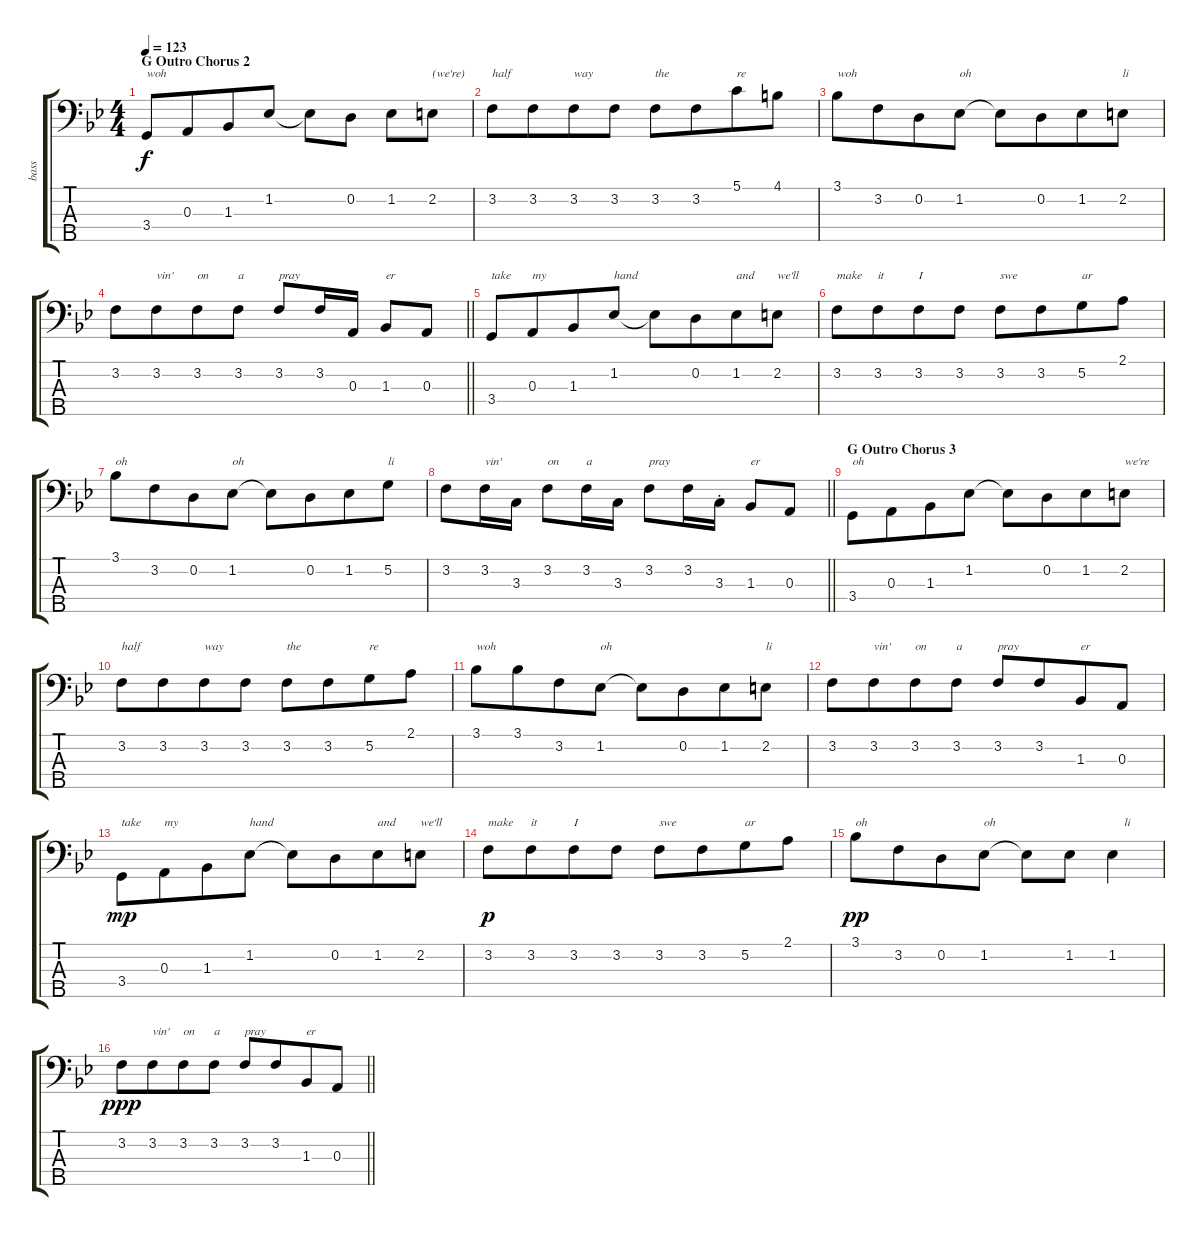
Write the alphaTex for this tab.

\track ("bass" "bass") {instrument electricbasspick}
\staff {score tabs}
\tuning (G2 D2 A1 E1 B0) {hide}
\ts (4 4)
\section ("" "G Outro Chorus 2")
\tempo 123
\clef f4
\ks bb
3.4.8{txt "woh" dy f} 0.3.8{beam merge} 1.3.8 1.2.8 1.2{t}.8 0.2.8 1.2.8 2.2.8{txt "(we're)"} |
3.2.8{txt "half"} 3.2.8{beam merge} 3.2.8{txt "way"} 3.2.8 3.2.8{txt "the"} 3.2.8{beam merge} 5.1.8{txt "re"} 4.1.8 |
3.1.8{txt "woh"} 3.2.8{beam merge} 0.2.8 1.2.8{txt "oh"} 1.2{t}.8 0.2.8{beam merge} 1.2.8 2.2.8{txt "li"} |
\barLineRight lightlight
3.2.8 3.2.8{txt "vin'" beam merge} 3.2.8{txt "on"} 3.2.8{txt "a"} 3.2.8{txt "pray"} 3.2.16 0.3.16 1.3.8{txt "er"} 0.3.8 |
3.4.8{txt "take"} 0.3.8{txt "my" beam merge} 1.3.8 1.2.8{txt "hand"} 1.2{t}.8 0.2.8{beam merge} 1.2.8{txt "and"} 2.2.8{txt "we'll"} |
3.2.8{txt "make"} 3.2.8{txt "it" beam merge} 3.2.8{txt "I"} 3.2.8 3.2.8{txt "swe"} 3.2.8{beam merge} 5.2.8{txt "ar"} 2.1.8 |
3.1.8{txt "oh"} 3.2.8{beam merge} 0.2.8 1.2.8{txt "oh"} 1.2{t}.8 0.2.8{beam merge} 1.2.8 5.2.8{txt "li"} |
\barLineRight lightlight
3.2.8 3.2.16{txt "vin'"} 3.3.16 3.2.8{txt "on"} 3.2.16{txt "a"} 3.3.16 3.2.8{txt "pray"} 3.2.16 3.3{st}.16 1.3.8{txt "er"} 0.3.8 |
\section ("" "G Outro Chorus 3")
3.4.8{txt "oh" beam Down} 0.3.8{beam Down beam merge} 1.3.8{beam Down} 1.2.8{beam Down} 1.2{t}.8 0.2.8{beam merge} 1.2.8 2.2.8{txt "we're"} |
3.2.8{txt "half"} 3.2.8{beam merge} 3.2.8{txt "way"} 3.2.8 3.2.8{txt "the"} 3.2.8{beam merge} 5.2.8{txt "re"} 2.1.8 |
3.1.8{txt "woh"} 3.1.8{beam merge} 3.2.8 1.2.8{txt "oh"} 1.2{t}.8 0.2.8{beam merge} 1.2.8 2.2.8{txt "li"} |
3.2.8 3.2.8{txt "vin'" beam merge} 3.2.8{txt "on"} 3.2.8{txt "a"} 3.2.8{txt "pray"} 3.2.8{beam merge} 1.3.8{txt "er"} 0.3.8 |
3.4.8{txt "take" dy mp beam Down} 0.3.8{txt "my" beam Down beam merge} 1.3.8{beam Down} 1.2.8{txt "hand" beam Down} 1.2{t}.8 0.2.8{beam merge} 1.2.8{txt "and"} 2.2.8{txt "we'll"} |
3.2.8{txt "make" dy p} 3.2.8{txt "it" beam merge} 3.2.8{txt "I"} 3.2.8 3.2.8{txt "swe"} 3.2.8{beam merge} 5.2.8{txt "ar"} 2.1.8 |
3.1.8{txt "oh" dy pp} 3.2.8{beam merge} 0.2.8 1.2.8{txt "oh"} 1.2{t}.8 1.2.8 1.2.4{txt "    li"} |
\barLineRight lightlight
3.2.8{dy ppp} 3.2.8{txt "vin'" beam merge} 3.2.8{txt "on"} 3.2.8{txt "a"} 3.2.8{txt "pray"} 3.2.8{beam merge} 1.3.8{txt "er"} 0.3.8
